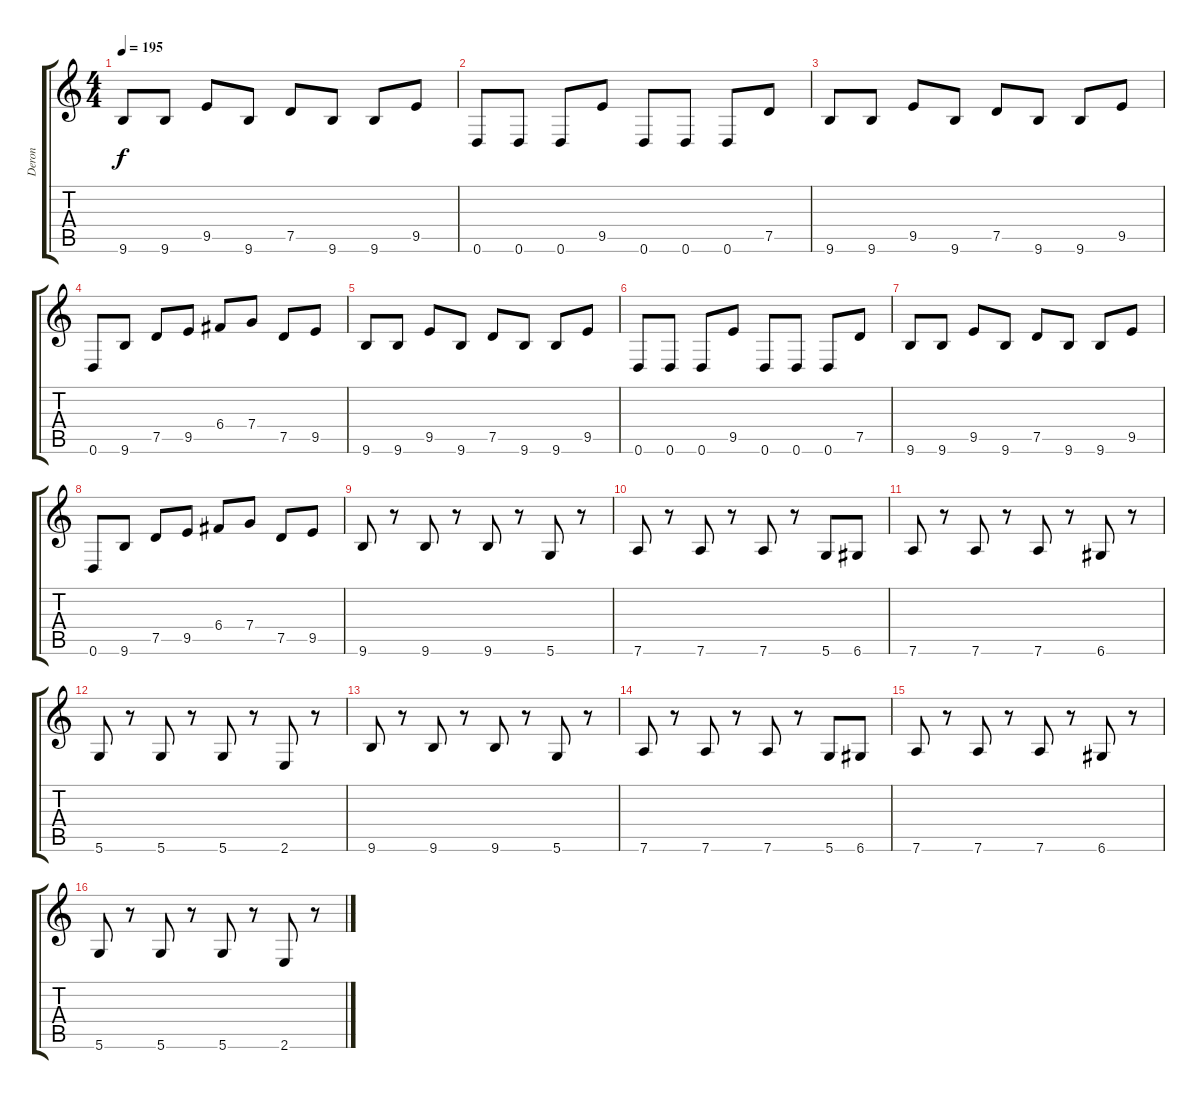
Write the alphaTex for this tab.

\track ("Deron" "Deron") {instrument distortionguitar}
\staff {score tabs}
\tuning (D4 A3 F3 C3 G2 D2) {hide}
\ts (4 4)
\tempo 195
\clef g2
\ks c
9.6.8{dy f instrument distortionguitar} 9.6.8 9.5.8 9.6.8 7.5.8 9.6.8 9.6.8 9.5.8 |
0.6.8 0.6.8 0.6.8 9.5.8 0.6.8 0.6.8 0.6.8 7.5.8 |
9.6.8 9.6.8 9.5.8 9.6.8 7.5.8 9.6.8 9.6.8 9.5.8 |
0.6.8 9.6.8 7.5.8 9.5.8 6.4.8 7.4.8 7.5.8 9.5.8 |
9.6.8 9.6.8 9.5.8 9.6.8 7.5.8 9.6.8 9.6.8 9.5.8 |
0.6.8 0.6.8 0.6.8 9.5.8 0.6.8 0.6.8 0.6.8 7.5.8 |
9.6.8 9.6.8 9.5.8 9.6.8 7.5.8 9.6.8 9.6.8 9.5.8 |
0.6.8 9.6.8 7.5.8 9.5.8 6.4.8 7.4.8 7.5.8 9.5.8 |
9.6.8 r.8 9.6.8 r.8 9.6.8 r.8 5.6.8 r.8 |
7.6.8 r.8 7.6.8 r.8 7.6.8 r.8 5.6.8 6.6.8 |
7.6.8 r.8 7.6.8 r.8 7.6.8 r.8 6.6.8 r.8 |
5.6.8 r.8 5.6.8 r.8 5.6.8 r.8 2.6.8 r.8 |
9.6.8 r.8 9.6.8 r.8 9.6.8 r.8 5.6.8 r.8 |
7.6.8 r.8 7.6.8 r.8 7.6.8 r.8 5.6.8 6.6.8 |
7.6.8 r.8 7.6.8 r.8 7.6.8 r.8 6.6.8 r.8 |
5.6.8 r.8 5.6.8 r.8 5.6.8 r.8 2.6.8 r.8
